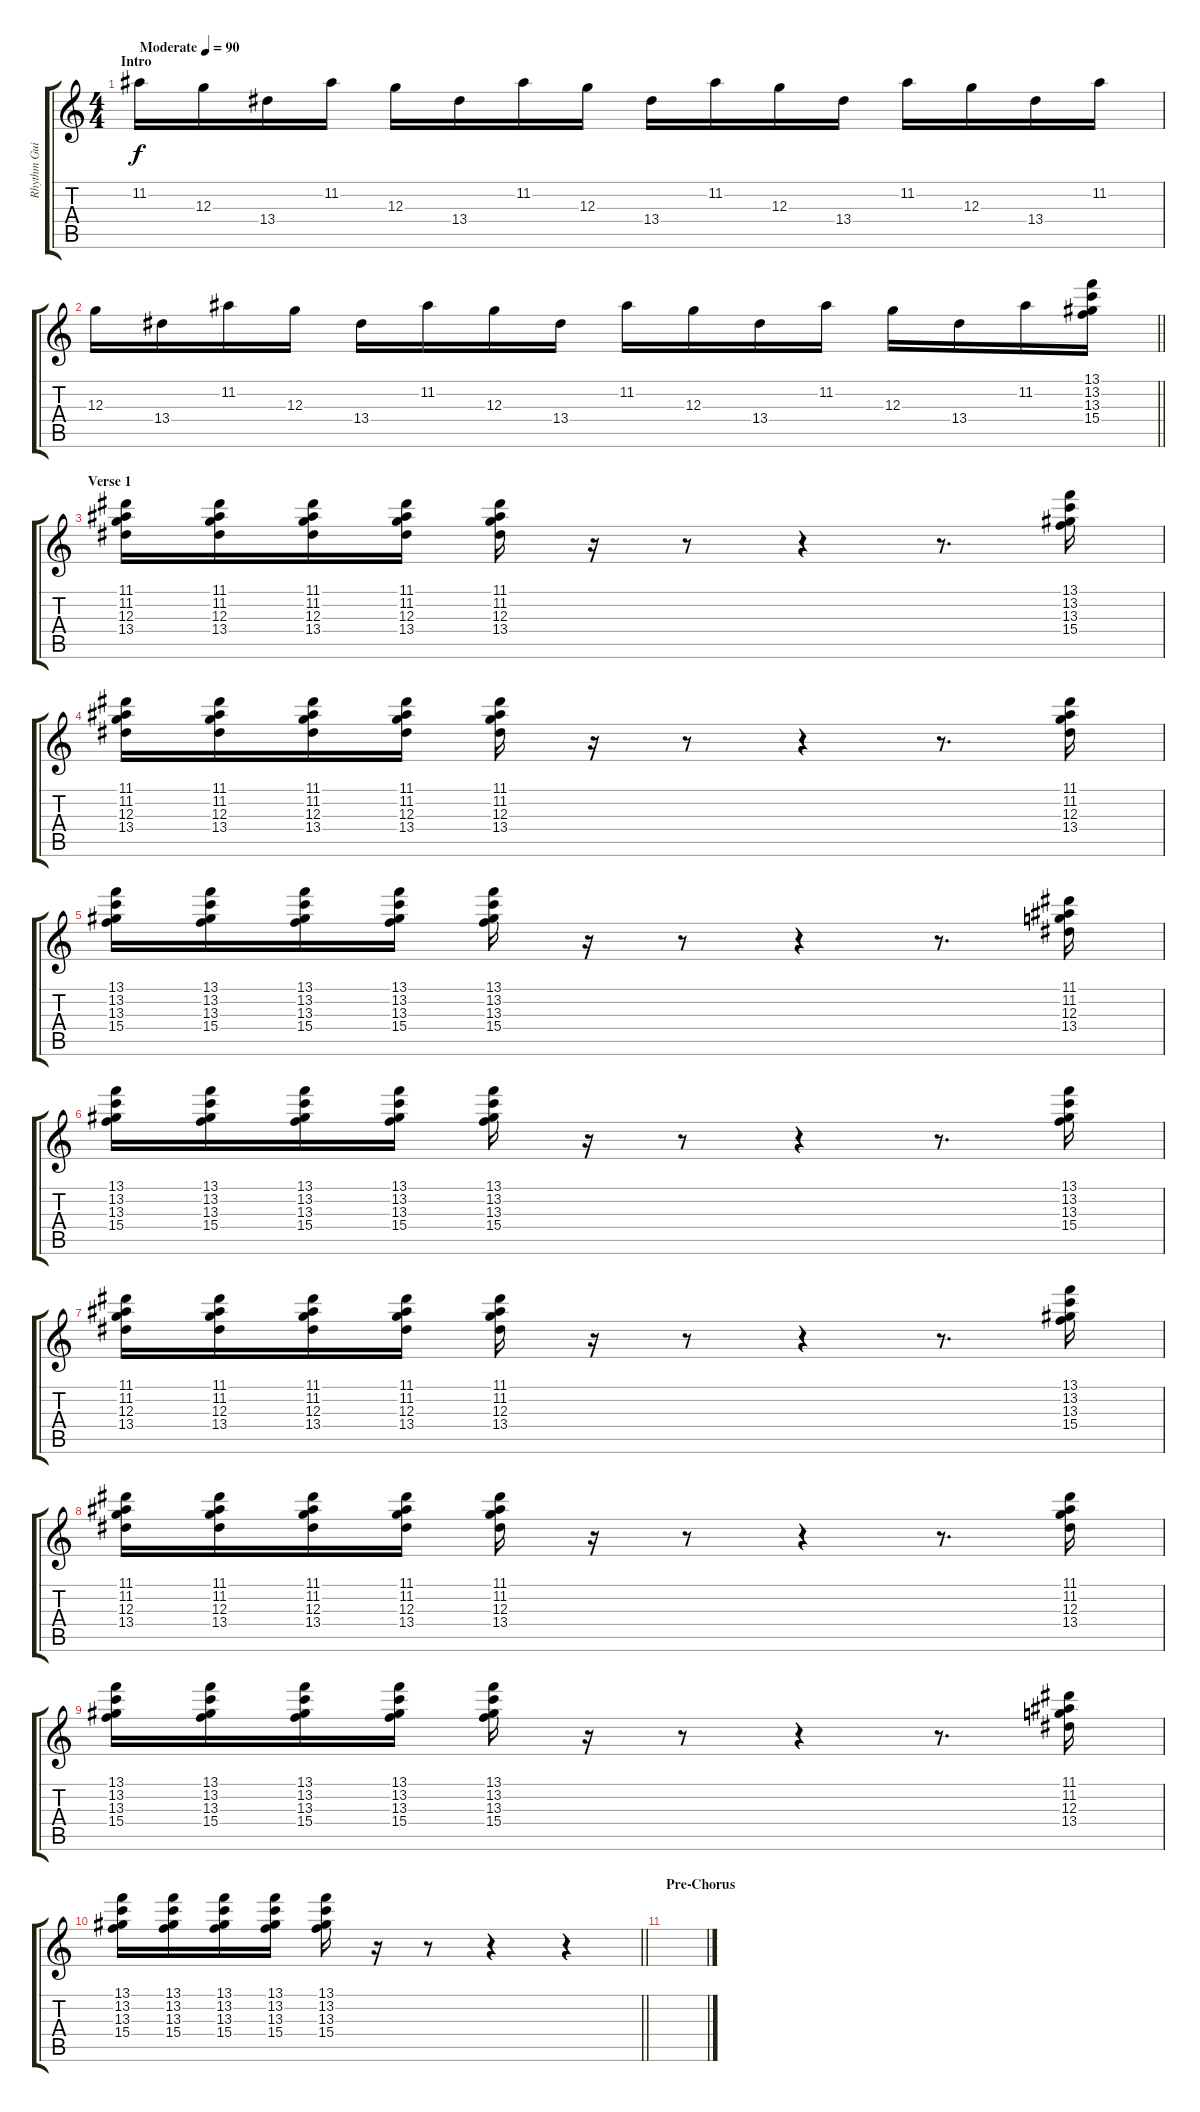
\track ("Rhythm Guitar" "Rhythm Gui") {instrument electricguitarjazz}
\staff {score tabs}
\tuning (E4 B3 G3 D3 A2 E2) {hide}
\ts (4 4)
\section ("" "Intro")
\tempo (90 "Moderate")
\clef g2
\ks c
11.2.16{dy f instrument electricguitarjazz} 12.3.16 13.4.16 11.2.16 12.3.16 13.4.16 11.2.16 12.3.16 13.4.16 11.2.16 12.3.16 13.4.16 11.2.16 12.3.16 13.4.16 11.2.16 |
\barLineRight lightlight
12.3.16 13.4.16 11.2.16 12.3.16 13.4.16 11.2.16 12.3.16 13.4.16 11.2.16 12.3.16 13.4.16 11.2.16 12.3.16 13.4.16 11.2.16 (13.1 13.2 13.3 15.4).16 |
\section ("" "Verse 1")
(11.1 11.2 12.3 13.4).16 (11.1 11.2 12.3 13.4).16 (11.1 11.2 12.3 13.4).16 (11.1 11.2 12.3 13.4).16 (11.1 11.2 12.3 13.4).16 r.16 r.8 r.4 r.8{d} (13.1 13.2 13.3 15.4).16 |
(11.1 11.2 12.3 13.4).16 (11.1 11.2 12.3 13.4).16 (11.1 11.2 12.3 13.4).16 (11.1 11.2 12.3 13.4).16 (11.1 11.2 12.3 13.4).16 r.16 r.8 r.4 r.8{d} (11.1 11.2 12.3 13.4).16 |
(13.1 13.2 13.3 15.4).16 (13.1 13.2 13.3 15.4).16 (13.1 13.2 13.3 15.4).16 (13.1 13.2 13.3 15.4).16 (13.1 13.2 13.3 15.4).16 r.16 r.8 r.4 r.8{d} (11.1 11.2 12.3 13.4).16 |
(13.1 13.2 13.3 15.4).16 (13.1 13.2 13.3 15.4).16 (13.1 13.2 13.3 15.4).16 (13.1 13.2 13.3 15.4).16 (13.1 13.2 13.3 15.4).16 r.16 r.8 r.4 r.8{d} (13.1 13.2 13.3 15.4).16 |
(11.1 11.2 12.3 13.4).16 (11.1 11.2 12.3 13.4).16 (11.1 11.2 12.3 13.4).16 (11.1 11.2 12.3 13.4).16 (11.1 11.2 12.3 13.4).16 r.16 r.8 r.4 r.8{d} (13.1 13.2 13.3 15.4).16 |
(11.1 11.2 12.3 13.4).16 (11.1 11.2 12.3 13.4).16 (11.1 11.2 12.3 13.4).16 (11.1 11.2 12.3 13.4).16 (11.1 11.2 12.3 13.4).16 r.16 r.8 r.4 r.8{d} (11.1 11.2 12.3 13.4).16 |
(13.1 13.2 13.3 15.4).16 (13.1 13.2 13.3 15.4).16 (13.1 13.2 13.3 15.4).16 (13.1 13.2 13.3 15.4).16 (13.1 13.2 13.3 15.4).16 r.16 r.8 r.4 r.8{d} (11.1 11.2 12.3 13.4).16 |
\barLineRight lightlight
(13.1 13.2 13.3 15.4).16 (13.1 13.2 13.3 15.4).16 (13.1 13.2 13.3 15.4).16 (13.1 13.2 13.3 15.4).16 (13.1 13.2 13.3 15.4).16 r.16 r.8 r.4 r.4 |
\section ("" "Pre-Chorus")
